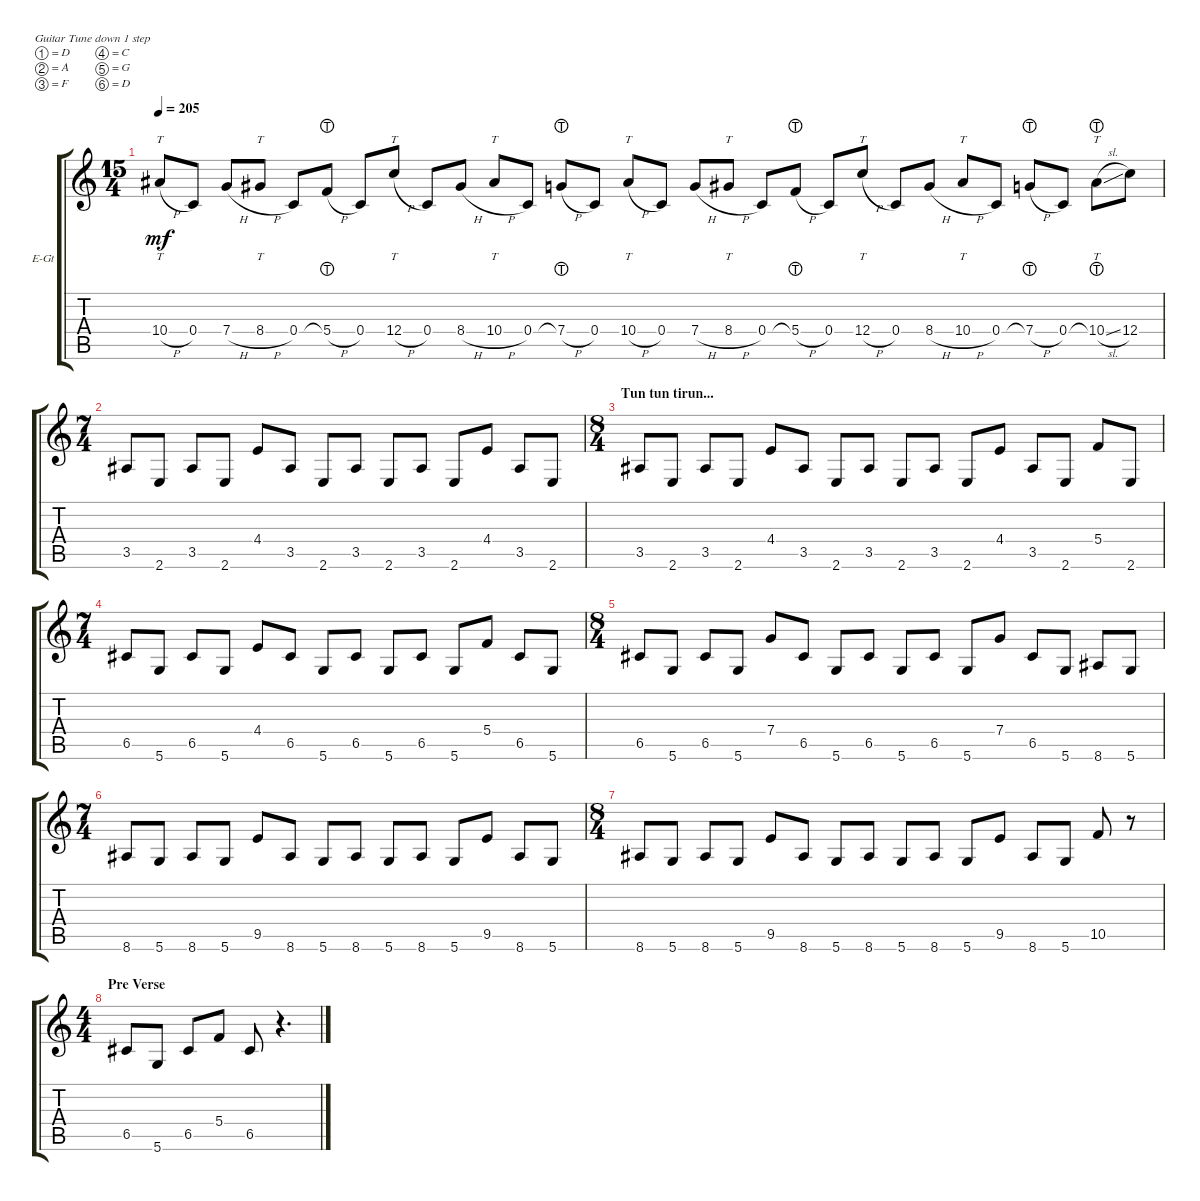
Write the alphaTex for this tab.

\defaultSystemsLayout 4
\bracketExtendMode groupsimilarinstruments
\firstSystemTrackNameOrientation horizontal
\otherSystemsTrackNameOrientation horizontal
\track ("Arnaud Pontacq" "E-Gt") {instrument distortionguitar}
\staff {score tabs}
\tuning (D4 A3 F3 C3 G2 D2)
\ts (15 4)
\tempo 205
\clef g2
\ks c
10.4{h}.8{tt dy mf} 0.4.8 7.4{h}.8 8.4{h}.8{tt} 0.4.8 5.4{h lht}.8 0.4.8 12.4{h}.8{tt} 0.4.8 8.4{h}.8 10.4{h}.8{tt} 0.4.8 7.4{h lht}.8 0.4.8 10.4{h}.8{tt} 0.4.8 7.4{h}.8 8.4{h}.8{tt} 0.4.8 5.4{h lht}.8 0.4.8 12.4{h}.8{tt} 0.4.8 8.4{h}.8 10.4{h}.8{tt} 0.4.8 7.4{h lht}.8 0.4.8 10.4{sl lht}.8{tt} 12.4.8 |
\ts (7 4)
3.5.8 2.6.8 3.5.8 2.6.8 4.4.8 3.5.8 2.6.8 3.5.8 2.6.8 3.5.8 2.6.8 4.4.8 3.5.8 2.6.8 |
\ts (8 4)
\section ("" "Tun tun tirun...")
3.5.8 2.6.8 3.5.8 2.6.8 4.4.8 3.5.8 2.6.8 3.5.8 2.6.8 3.5.8 2.6.8 4.4.8 3.5.8 2.6.8 5.4.8 2.6.8 |
\ts (7 4)
6.5.8 5.6.8 6.5.8 5.6.8 4.4.8 6.5.8 5.6.8 6.5.8 5.6.8 6.5.8 5.6.8 5.4.8 6.5.8 5.6.8 |
\ts (8 4)
6.5.8 5.6.8 6.5.8 5.6.8 7.4.8 6.5.8 5.6.8 6.5.8 5.6.8 6.5.8 5.6.8 7.4.8 6.5.8 5.6.8 8.6.8 5.6.8 |
\ts (7 4)
8.6.8 5.6.8 8.6.8 5.6.8 9.5.8 8.6.8 5.6.8 8.6.8 5.6.8 8.6.8 5.6.8 9.5.8 8.6.8 5.6.8 |
\ts (8 4)
8.6.8 5.6.8 8.6.8 5.6.8 9.5.8 8.6.8 5.6.8 8.6.8 5.6.8 8.6.8 5.6.8 9.5.8 8.6.8 5.6.8 10.5.8 r.8 |
\ts (4 4)
\section ("" "Pre Verse")
6.5.8 5.6.8 6.5.8 5.4.8 6.5.8 r.4{d}
